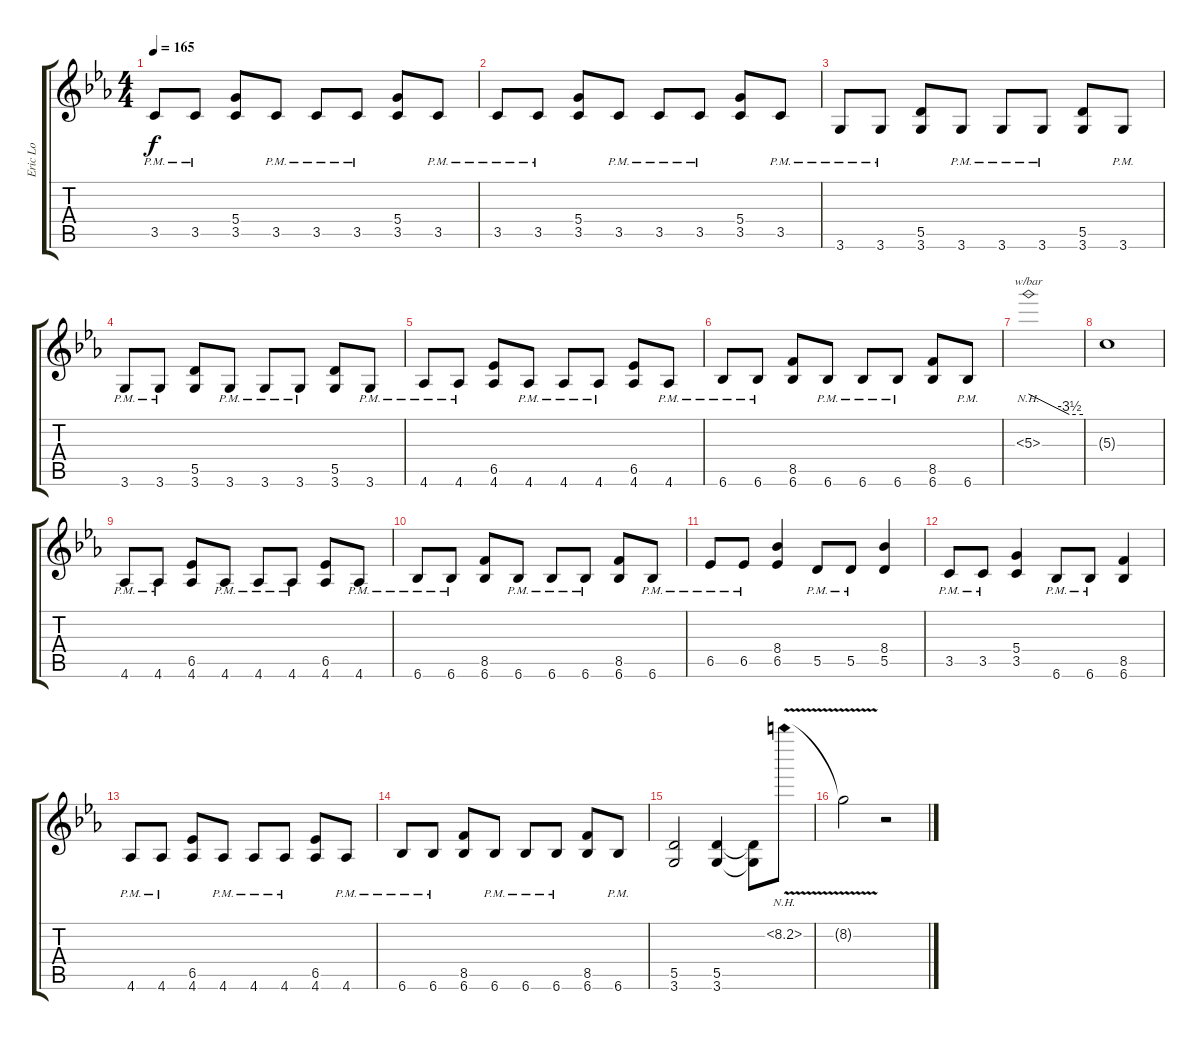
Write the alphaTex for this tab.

\track ("Eric Lo" "Eric Lo") {instrument overdrivenguitar}
\staff {score tabs}
\tuning (E4 B3 G3 D3 A2 E2) {hide}
\ts (4 4)
\tempo 165
\clef g2
\ks cminor
3.5{pm}.8{dy f} 3.5{pm}.8 (5.4 3.5).8 3.5{pm}.8 3.5{pm}.8 3.5{pm}.8 (5.4 3.5).8 3.5{pm}.8 |
3.5{pm}.8 3.5{pm}.8 (5.4 3.5).8 3.5{pm}.8 3.5{pm}.8 3.5{pm}.8 (5.4 3.5).8 3.5{pm}.8 |
3.6{pm}.8 3.6{pm}.8 (5.5 3.6).8 3.6{pm}.8 3.6{pm}.8 3.6{pm}.8 (5.5 3.6).8 3.6{pm}.8 |
3.6{pm}.8 3.6{pm}.8 (5.5 3.6).8 3.6{pm}.8 3.6{pm}.8 3.6{pm}.8 (5.5 3.6).8 3.6{pm}.8 |
4.6{pm}.8 4.6{pm}.8 (6.5 4.6).8 4.6{pm}.8 4.6{pm}.8 4.6{pm}.8 (6.5 4.6).8 4.6{pm}.8 |
6.6{pm}.8 6.6{pm}.8 (8.5 6.6).8 6.6{pm}.8 6.6{pm}.8 6.6{pm}.8 (8.5 6.6).8 6.6{pm}.8 |
5.3{nh}.1{tbe (custom default 0 0 45 -14 60 -14)} |
5.3{t}.1 |
4.6{pm}.8 4.6{pm}.8 (6.5 4.6).8 4.6{pm}.8 4.6{pm}.8 4.6{pm}.8 (6.5 4.6).8 4.6{pm}.8 |
6.6{pm}.8 6.6{pm}.8 (8.5 6.6).8 6.6{pm}.8 6.6{pm}.8 6.6{pm}.8 (8.5 6.6).8 6.6{pm}.8 |
6.5{pm}.8 6.5{pm}.8 (8.4 6.5).4 5.5{pm}.8 5.5{pm}.8 (8.4 5.5).4 |
3.5{pm}.8 3.5{pm}.8 (5.4 3.5).4 6.6{pm}.8 6.6{pm}.8 (8.5 6.6).4 |
4.6{pm}.8 4.6{pm}.8 (6.5 4.6).8 4.6{pm}.8 4.6{pm}.8 4.6{pm}.8 (6.5 4.6).8 4.6{pm}.8 |
6.6{pm}.8 6.6{pm}.8 (8.5 6.6).8 6.6{pm}.8 6.6{pm}.8 6.6{pm}.8 (8.5 6.6).8 6.6{pm}.8 |
(5.5 3.6).2 (5.5 3.6).4 (5.5{t} 3.6{t}).8 8.2{nh v}.8 |
8.2{t}.2 r.2
